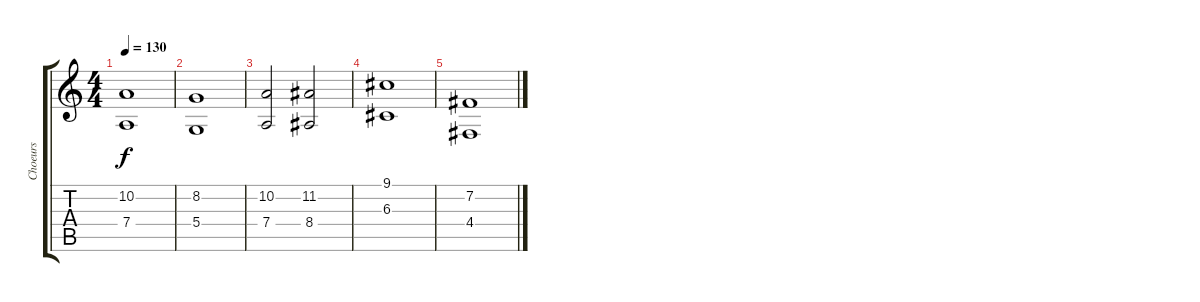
\track ("Choeurs" "Choeurs") {instrument choiraahs}
\staff {score tabs}
\tuning (E4 B3 G3 D3 A2 E2) {hide}
\ts (4 4)
\tempo 130
\clef g2
\ks c
(10.2 7.4).1{dy f} |
(8.2 5.4).1 |
(10.2 7.4).2 (11.2 8.4).2 |
(9.1 6.3).1 |
(7.2 4.4).1
